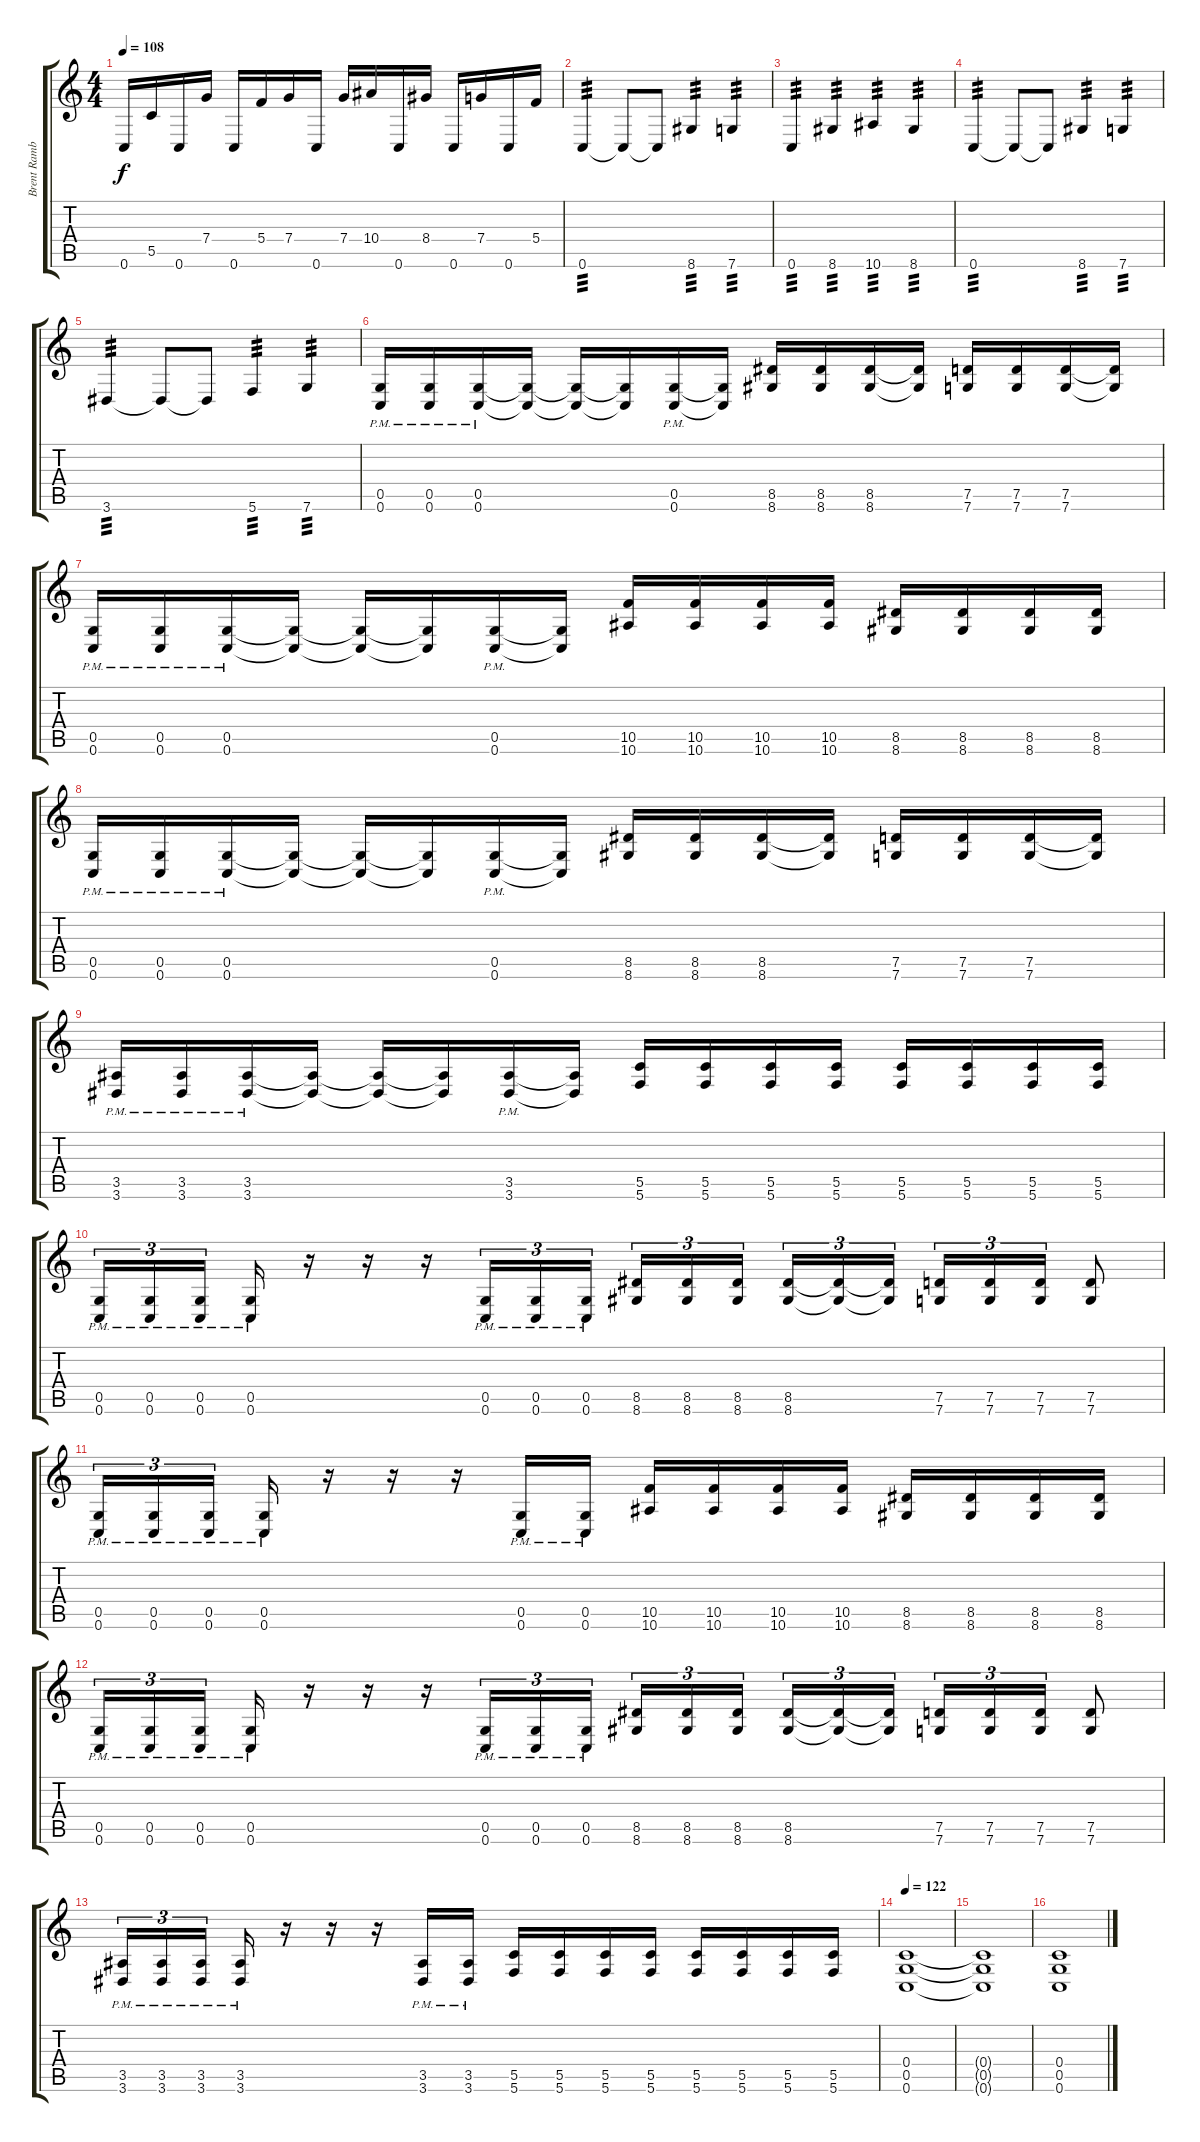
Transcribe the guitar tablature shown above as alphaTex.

\track ("Brent Rambler" "Brent Ramb") {instrument distortionguitar}
\staff {score tabs}
\tuning (D4 A3 F3 C3 G2 C2) {hide}
\ts (4 4)
\tempo 108
\clef g2
\ks c
0.6.16{dy f} 5.5.16 0.6.16 7.4.16 0.6.16 5.4.16 7.4.16 0.6.16 7.4.16 10.4.16 0.6.16 8.4.16 0.6.16 7.4.16 0.6.16 5.4.16 |
0.6.4{tp 3} 0.6{t}.8 0.6{t}.8 8.6.4{tp 3} 7.6.4{tp 3} |
0.6.4{tp 3} 8.6.4{tp 3} 10.6.4{tp 3} 8.6.4{tp 3} |
0.6.4{tp 3} 0.6{t}.8 0.6{t}.8 8.6.4{tp 3} 7.6.4{tp 3} |
3.6.4{tp 3} 3.6{t}.8 3.6{t}.8 5.6.4{tp 3} 7.6.4{tp 3} |
(0.5{pm} 0.6{pm}).16 (0.5{pm} 0.6{pm}).16 (0.5{pm} 0.6{pm}).16 (0.5{t} 0.6{t}).16 (0.5{t} 0.6{t}).16 (0.5{t} 0.6{t}).16 (0.5{pm} 0.6{pm}).16 (0.5{t} 0.6{t}).16 (8.5 8.6).16 (8.5 8.6).16 (8.5 8.6).16 (8.5{t} 8.6{t}).16 (7.5 7.6).16 (7.5 7.6).16 (7.5 7.6).16 (7.5{t} 7.6{t}).16 |
(0.5{pm} 0.6{pm}).16 (0.5{pm} 0.6{pm}).16 (0.5{pm} 0.6{pm}).16 (0.5{t} 0.6{t}).16 (0.5{t} 0.6{t}).16 (0.5{t} 0.6{t}).16 (0.5{pm} 0.6{pm}).16 (0.5{t} 0.6{t}).16 (10.5 10.6).16 (10.5 10.6).16 (10.5 10.6).16 (10.5 10.6).16 (8.5 8.6).16 (8.5 8.6).16 (8.5 8.6).16 (8.5 8.6).16 |
(0.5{pm} 0.6{pm}).16 (0.5{pm} 0.6{pm}).16 (0.5{pm} 0.6{pm}).16 (0.5{t} 0.6{t}).16 (0.5{t} 0.6{t}).16 (0.5{t} 0.6{t}).16 (0.5{pm} 0.6{pm}).16 (0.5{t} 0.6{t}).16 (8.5 8.6).16 (8.5 8.6).16 (8.5 8.6).16 (8.5{t} 8.6{t}).16 (7.5 7.6).16 (7.5 7.6).16 (7.5 7.6).16 (7.5{t} 7.6{t}).16 |
(3.5{pm} 3.6{pm}).16 (3.5{pm} 3.6{pm}).16 (3.5{pm} 3.6{pm}).16 (3.5{t} 3.6{t}).16 (3.5{t} 3.6{t}).16 (3.5{t} 3.6{t}).16 (3.5{pm} 3.6{pm}).16 (3.5{t} 3.6{t}).16 (5.5 5.6).16 (5.5 5.6).16 (5.5 5.6).16 (5.5 5.6).16 (5.5 5.6).16 (5.5 5.6).16 (5.5 5.6).16 (5.5 5.6).16 |
(0.5{pm} 0.6{pm}).16{tu (3 2)} (0.5{pm} 0.6{pm}).16{tu (3 2)} (0.5{pm} 0.6{pm}).16{tu (3 2) beam splitsecondary} (0.5{pm} 0.6{pm}).16 r.16 r.16 r.16 (0.5{pm} 0.6{pm}).16{tu (3 2)} (0.5{pm} 0.6{pm}).16{tu (3 2)} (0.5{pm} 0.6{pm}).16{tu (3 2)} (8.5 8.6).16{tu (3 2)} (8.5 8.6).16{tu (3 2)} (8.5 8.6).16{tu (3 2) beam splitsecondary} (8.5 8.6).16{tu (3 2)} (8.5{t} 8.6{t}).16{tu (3 2)} (8.5{t} 8.6{t}).16{tu (3 2)} (7.5 7.6).16{tu (3 2)} (7.5 7.6).16{tu (3 2)} (7.5 7.6).16{tu (3 2)} (7.5 7.6).8 |
(0.5{pm} 0.6{pm}).16{tu (3 2)} (0.5{pm} 0.6{pm}).16{tu (3 2)} (0.5{pm} 0.6{pm}).16{tu (3 2) beam splitsecondary} (0.5{pm} 0.6{pm}).16 r.16 r.16 r.16 (0.5{pm} 0.6{pm}).16 (0.5{pm} 0.6{pm}).16 (10.5 10.6).16 (10.5 10.6).16 (10.5 10.6).16 (10.5 10.6).16 (8.5 8.6).16 (8.5 8.6).16 (8.5 8.6).16 (8.5 8.6).16 |
(0.5{pm} 0.6{pm}).16{tu (3 2)} (0.5{pm} 0.6{pm}).16{tu (3 2)} (0.5{pm} 0.6{pm}).16{tu (3 2) beam splitsecondary} (0.5{pm} 0.6{pm}).16 r.16 r.16 r.16 (0.5{pm} 0.6{pm}).16{tu (3 2)} (0.5{pm} 0.6{pm}).16{tu (3 2)} (0.5{pm} 0.6{pm}).16{tu (3 2)} (8.5 8.6).16{tu (3 2)} (8.5 8.6).16{tu (3 2)} (8.5 8.6).16{tu (3 2) beam splitsecondary} (8.5 8.6).16{tu (3 2)} (8.5{t} 8.6{t}).16{tu (3 2)} (8.5{t} 8.6{t}).16{tu (3 2)} (7.5 7.6).16{tu (3 2)} (7.5 7.6).16{tu (3 2)} (7.5 7.6).16{tu (3 2)} (7.5 7.6).8 |
(3.5{pm} 3.6{pm}).16{tu (3 2)} (3.5{pm} 3.6{pm}).16{tu (3 2)} (3.5{pm} 3.6{pm}).16{tu (3 2) beam splitsecondary} (3.5{pm} 3.6{pm}).16 r.16 r.16 r.16 (3.5{pm} 3.6{pm}).16 (3.5{pm} 3.6{pm}).16 (5.5 5.6).16 (5.5 5.6).16 (5.5 5.6).16 (5.5 5.6).16 (5.5 5.6).16 (5.5 5.6).16 (5.5 5.6).16 (5.5 5.6).16 |
\tempo 122
(0.4 0.5 0.6).1 |
(0.4{t} 0.5{t} 0.6{t}).1 |
(0.4 0.5 0.6).1
